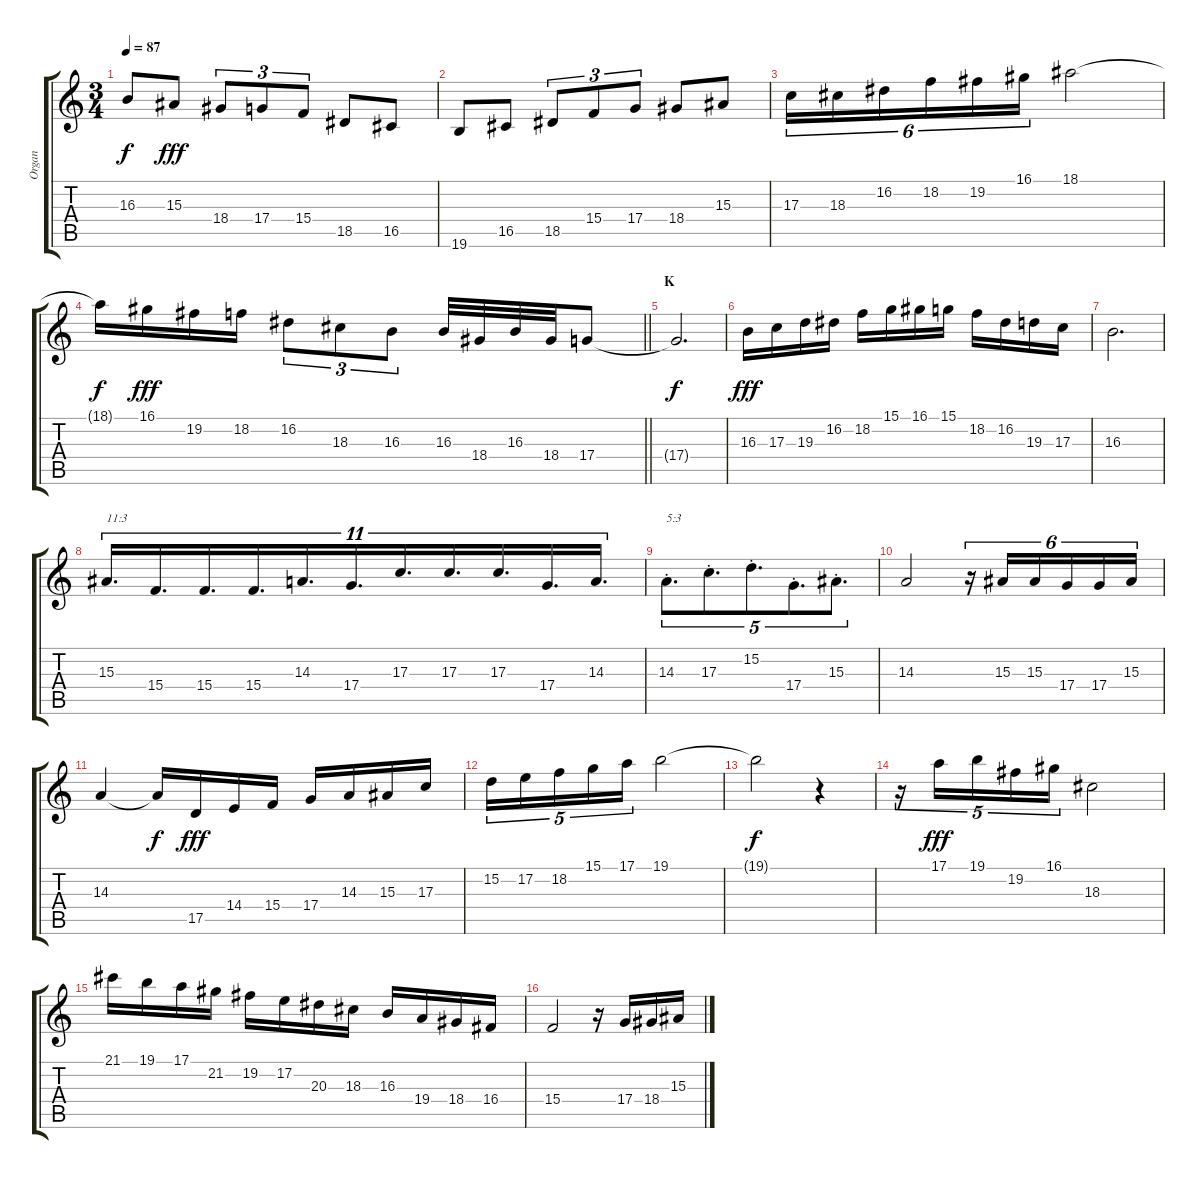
\track ("Organ" "Organ") {instrument percussiveorgan}
\staff {score tabs}
\tuning (E4 B3 G3 D3 A2 E2) {hide}
\ts (3 4)
\tempo 87
\clef g2
\ks c
16.3{t}.8{dy f} 15.3.8{dy fff} 18.4.8{tu (3 2)} 17.4.8{tu (3 2)} 15.4.8{tu (3 2)} 18.5.8 16.5.8 |
19.6.8 16.5.8 18.5.8{tu (3 2)} 15.4.8{tu (3 2)} 17.4.8{tu (3 2)} 18.4.8 15.3.8 |
17.3.16{tu (6 4)} 18.3.16{tu (6 4)} 16.2.16{tu (6 4)} 18.2.16{tu (6 4)} 19.2.16{tu (6 4)} 16.1.16{tu (6 4)} 18.1.2 |
\barLineRight lightlight
18.1{t}.16{dy f} 16.1.16{dy fff} 19.2.16 18.2.16 16.2.8{tu (3 2)} 18.3.8{tu (3 2)} 16.3.8{tu (3 2)} 16.3.32 18.4.32 16.3.32 18.4.32 17.4.8 |
\section ("" "K")
17.4{t}.2{d dy f} |
16.3.16{dy fff} 17.3.16 19.3.16 16.2.16 18.2.16 15.1.16 16.1.16 15.1.16 18.2.16 16.2.16 19.3.16 17.3.16 |
16.3.2{d} |
15.3.16{d tu (11 8) txt "11:3"} 15.4.16{d tu (11 8)} 15.4.16{d tu (11 8)} 15.4.16{d tu (11 8)} 14.3.16{d tu (11 8)} 17.4.16{d tu (11 8)} 17.3.16{d tu (11 8)} 17.3.16{d tu (11 8)} 17.3.16{d tu (11 8)} 17.4.16{d tu (11 8)} 14.3.16{d tu (11 8)} |
14.3{st}.8{d tu (5 4) txt "5:3"} 17.3{st}.8{d tu (5 4)} 15.2{st}.8{d tu (5 4)} 17.4{st}.8{d tu (5 4)} 15.3{st}.8{d tu (5 4)} |
14.3.2 r.16{tu (6 4)} 15.3.16{tu (6 4)} 15.3.16{tu (6 4)} 17.4.16{tu (6 4)} 17.4.16{tu (6 4)} 15.3.16{tu (6 4)} |
14.3.4 14.3{t}.16{dy f} 17.5.16{dy fff} 14.4.16 15.4.16 17.4.16 14.3.16 15.3.16 17.3.16 |
15.2.16{tu (5 4)} 17.2.16{tu (5 4)} 18.2.16{tu (5 4)} 15.1.16{tu (5 4)} 17.1.16{tu (5 4)} 19.1.2 |
19.1{t}.2{dy f} r.4 |
r.16{tu (5 4)} 17.1.16{tu (5 4) dy fff} 19.1.16{tu (5 4)} 19.2.16{tu (5 4)} 16.1.16{tu (5 4)} 18.3.2 |
21.1.16 19.1.16 17.1.16 21.2.16 19.2.16 17.2.16 20.3.16 18.3.16 16.3.16 19.4.16 18.4.16 16.4.16 |
15.4.2 r.16 17.4.16 18.4.16 15.3.16
